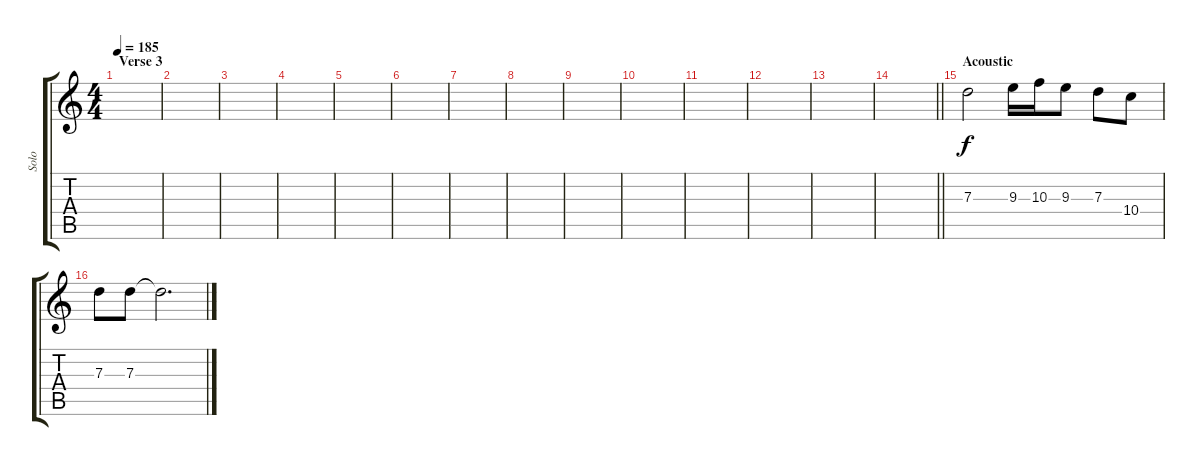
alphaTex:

\track ("Solo" "Solo") {instrument overdrivenguitar}
\staff {score tabs}
\tuning (E4 B3 G3 D3 A2 D2) {hide}
\ts (4 4)
\section ("" "Verse 3")
\tempo 185
\clef g2
\ks c
|
|
|
|
|
|
|
|
|
|
|
|
|
\barLineRight lightlight
|
\section ("" "Acoustic")
7.3.2{instrument acousticguitarsteel} 9.3.16 10.3.16 9.3.8 7.3.8 10.4.8 |
7.3.8 7.3.8 7.3{t}.2{d}
